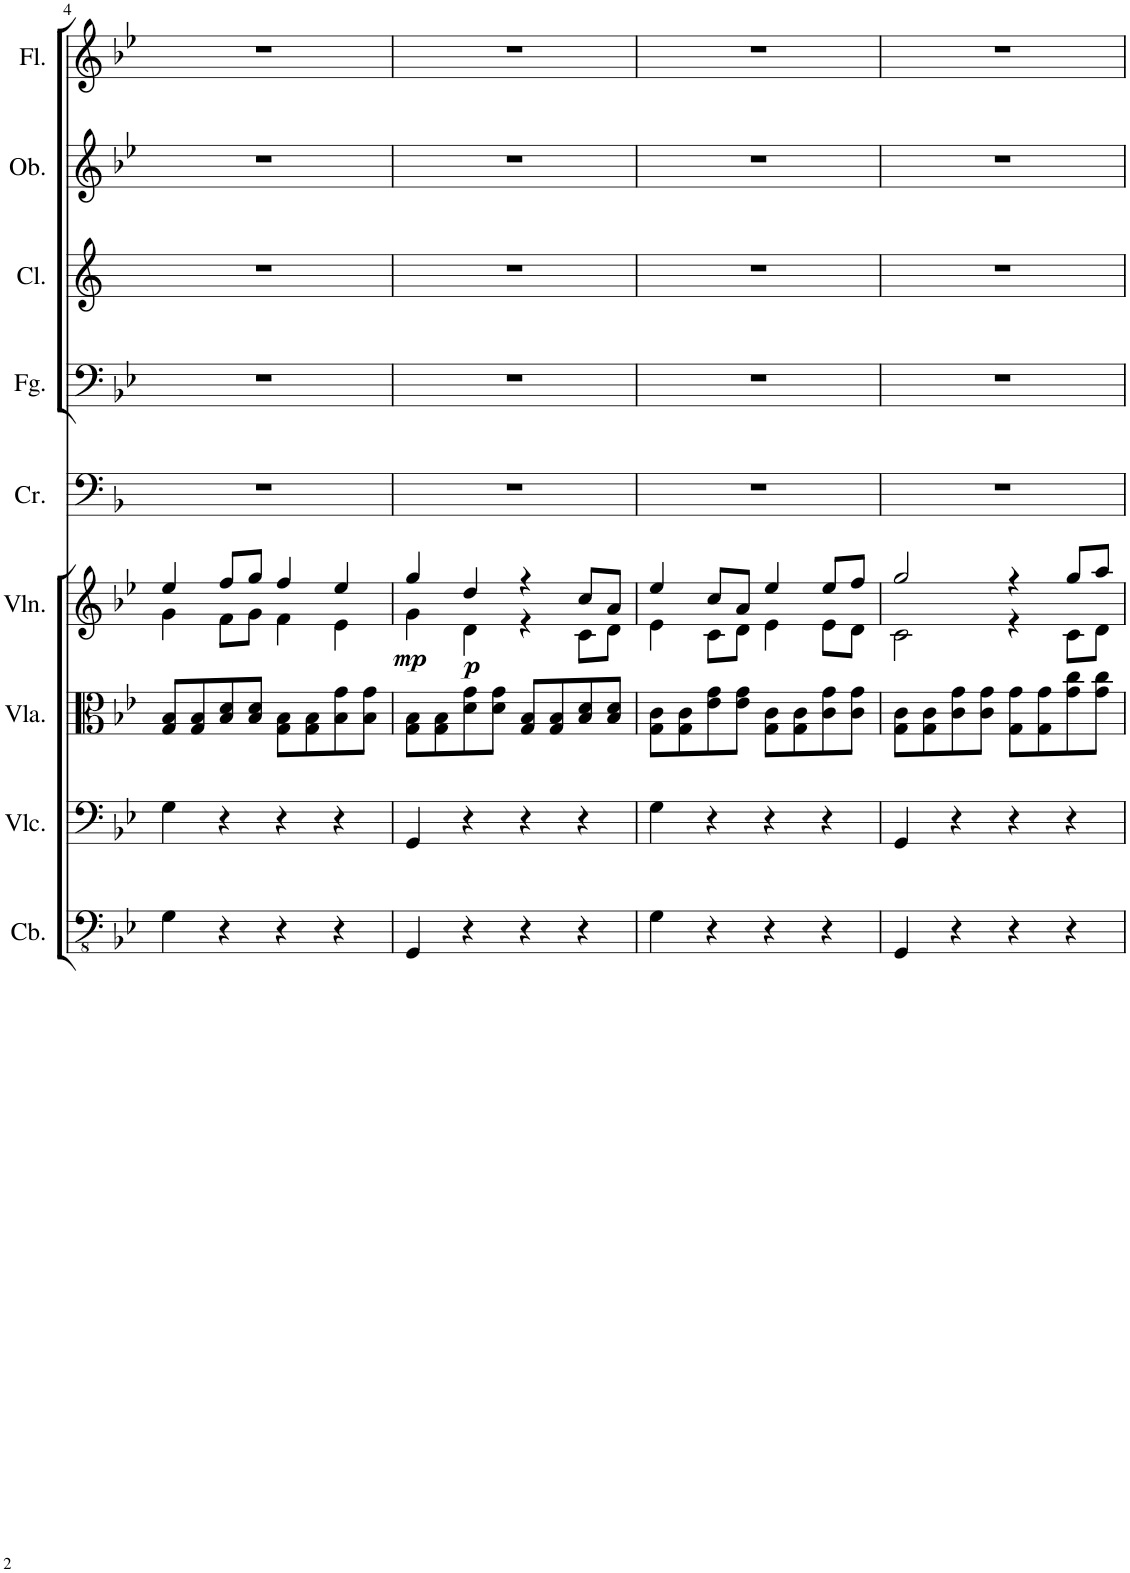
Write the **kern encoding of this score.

**kern	**kern	**kern	**kern	**dynam	**kern	**kern	**kern	**kern	**kern
*part9	*part8	*part7	*part6	*part6	*part5	*part4	*part3	*part2	*part1
*staff9	*staff8	*staff7	*staff6	*staff6	*staff5	*staff4	*staff3	*staff2	*staff1
*I"Contrebasse	*I"Violoncello	*I"Viola	*I"Violino	*	*I"Corno in Fa	*I"Fagotto	*I"Clarinetto Soprano in Sib	*I"Oboe	*I"Flauto in Do
*I'Cb.	*I'Vlc.	*I'Vla.	*I'Vln.	*	*I'Cr.	*I'Fg.	*I'Cl.	*I'Ob.	*I'Fl.
!!LO:PB:g=z
*clefFv4	*clefF4	*clefC3	*clefG2	*	*clefF4	*clefF4	*clefG2	*clefG2	*clefG2
*Trd7c12	*	*	*	*	*Trd4c7	*	*Trd1c2	*	*
*k[b-e-]	*k[b-e-]	*k[b-e-]	*k[b-e-]	*	*k[b-]	*k[b-e-]	*k[]	*k[b-e-]	*k[b-e-]
*M2/2	*M2/2	*M2/2	*M2/2	*	*M2/2	*M2/2	*M2/2	*M2/2	*M2/2
=4	=4	=4	=4	=4	=4	=4	=4	=4	=4
*	*	*	*^	*	*	*	*	*	*
4GG\	4G\	8G/ 8B-/L	4ee-/	4g\	.	1r	1r	1r	1r	1r
.	.	8G/ 8B-/	.	.	.	.	.	.	.	.
4r	4r	8B-/ 8d/	8ff/L	8f\L	.	.	.	.	.	.
.	.	8B-/ 8d/J	8gg/J	8g\J	.	.	.	.	.	.
4r	4r	8G\ 8B-\L	4ff/	4f\	.	.	.	.	.	.
.	.	8G\ 8B-\	.	.	.	.	.	.	.	.
4r	4r	8B-\ 8g\	4ee-/	4e-\	.	.	.	.	.	.
.	.	8B-\ 8g\J	.	.	.	.	.	.	.	.
=5	=5	=5	=5	=5	=5	=5	=5	=5	=5	=5
!	!	!	!	!	!LO:DY:b	!	!	!	!	!
4GGG/	4GG/	8G\ 8B-\L	4gg/	4g\	mp	1r	1r	1r	1r	1r
.	.	8G\ 8B-\	.	.	.	.	.	.	.	.
!	!	!	!	!	!LO:DY:b	!	!	!	!	!
4r	4r	8d\ 8g\	4dd/	4d\	p	.	.	.	.	.
.	.	8d\ 8g\J	.	.	.	.	.	.	.	.
4r	4r	8G/ 8B-/L	4r	4r	.	.	.	.	.	.
.	.	8G/ 8B-/	.	.	.	.	.	.	.	.
4r	4r	8B-/ 8d/	8cc/L	8c\L	.	.	.	.	.	.
.	.	8B-/ 8d/J	8a/J	8d\J	.	.	.	.	.	.
=6	=6	=6	=6	=6	=6	=6	=6	=6	=6	=6
4GG\	4G\	8G\ 8c\L	4ee-/	4e-\	.	1r	1r	1r	1r	1r
.	.	8G\ 8c\	.	.	.	.	.	.	.	.
4r	4r	8e-\ 8g\	8cc/L	8c\L	.	.	.	.	.	.
.	.	8e-\ 8g\J	8a/J	8d\J	.	.	.	.	.	.
4r	4r	8G\ 8c\L	4ee-/	4e-\	.	.	.	.	.	.
.	.	8G\ 8c\	.	.	.	.	.	.	.	.
4r	4r	8c\ 8g\	8ee-/L	8e-\L	.	.	.	.	.	.
.	.	8c\ 8g\J	8ff/J	8d\J	.	.	.	.	.	.
=7	=7	=7	=7	=7	=7	=7	=7	=7	=7	=7
4GGG/	4GG/	8G\ 8c\L	2gg/	2c\	.	1r	1r	1r	1r	1r
.	.	8G\ 8c\	.	.	.	.	.	.	.	.
4r	4r	8c\ 8g\	.	.	.	.	.	.	.	.
.	.	8c\ 8g\J	.	.	.	.	.	.	.	.
4r	4r	8G\ 8g\L	4r	4r	.	.	.	.	.	.
.	.	8G\ 8g\	.	.	.	.	.	.	.	.
4r	4r	8g\ 8cc\	8gg/L	8c\L	.	.	.	.	.	.
.	.	8g\ 8cc\J	8aa/J	8d\J	.	.	.	.	.	.
*	*	*	*v	*v	*	*	*	*	*	*
=	=	=	=	=	=	=	=	=	=
*-	*-	*-	*-	*-	*-	*-	*-	*-	*-
